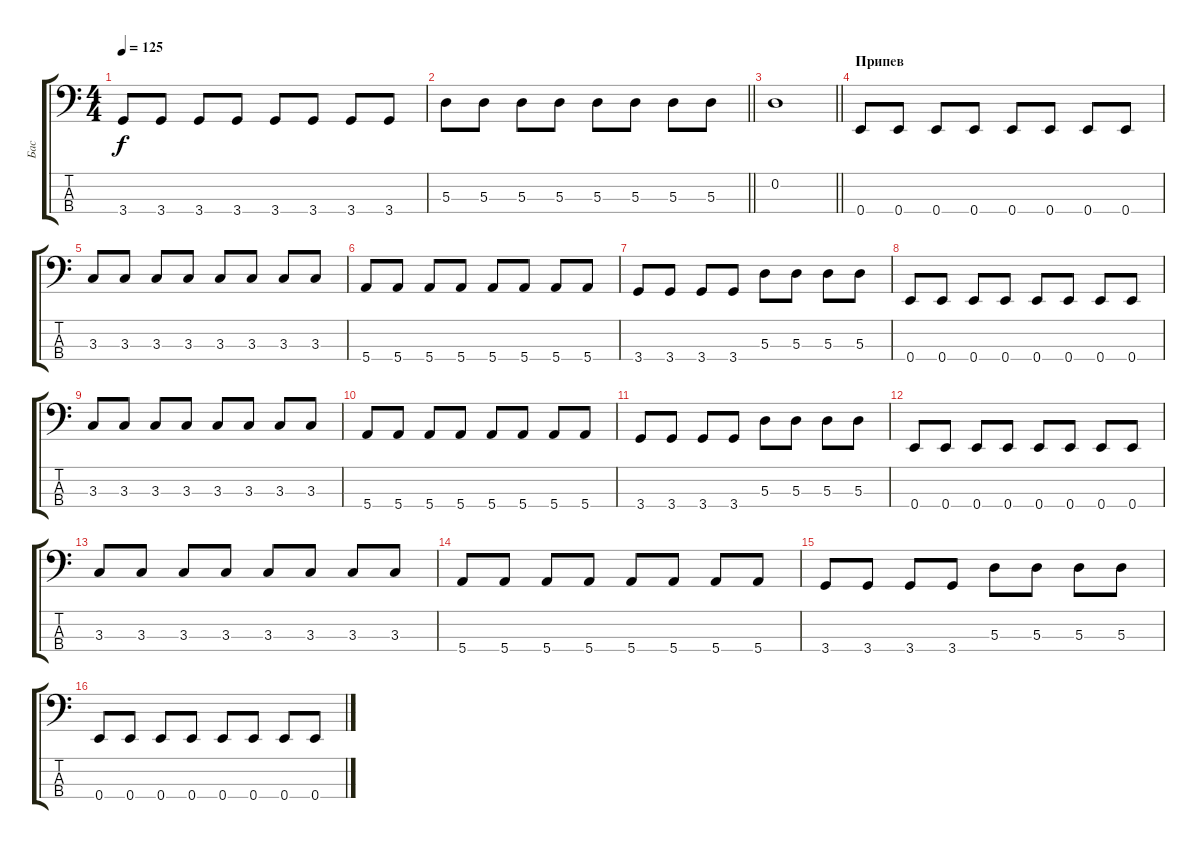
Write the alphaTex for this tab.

\track ("Бас" "Бас") {instrument electricbassfinger}
\staff {score tabs}
\tuning (G2 D2 A1 E1) {hide}
\ts (4 4)
\tempo 125
\clef f4
\ks c
3.4.8{dy f} 3.4.8 3.4.8 3.4.8 3.4.8 3.4.8 3.4.8 3.4.8 |
\barLineRight lightlight
5.3.8 5.3.8 5.3.8 5.3.8 5.3.8 5.3.8 5.3.8 5.3.8 |
\section ("" "")
\barLineRight lightlight
0.2.1 |
\section ("" "Припев")
0.4.8 0.4.8 0.4.8 0.4.8 0.4.8 0.4.8 0.4.8 0.4.8 |
3.3.8 3.3.8 3.3.8 3.3.8 3.3.8 3.3.8 3.3.8 3.3.8 |
5.4.8 5.4.8 5.4.8 5.4.8 5.4.8 5.4.8 5.4.8 5.4.8 |
3.4.8 3.4.8 3.4.8 3.4.8 5.3.8 5.3.8 5.3.8 5.3.8 |
0.4.8 0.4.8 0.4.8 0.4.8 0.4.8 0.4.8 0.4.8 0.4.8 |
3.3.8 3.3.8 3.3.8 3.3.8 3.3.8 3.3.8 3.3.8 3.3.8 |
5.4.8 5.4.8 5.4.8 5.4.8 5.4.8 5.4.8 5.4.8 5.4.8 |
3.4.8 3.4.8 3.4.8 3.4.8 5.3.8 5.3.8 5.3.8 5.3.8 |
0.4.8 0.4.8 0.4.8 0.4.8 0.4.8 0.4.8 0.4.8 0.4.8 |
3.3.8 3.3.8 3.3.8 3.3.8 3.3.8 3.3.8 3.3.8 3.3.8 |
5.4.8 5.4.8 5.4.8 5.4.8 5.4.8 5.4.8 5.4.8 5.4.8 |
3.4.8 3.4.8 3.4.8 3.4.8 5.3.8 5.3.8 5.3.8 5.3.8 |
0.4.8 0.4.8 0.4.8 0.4.8 0.4.8 0.4.8 0.4.8 0.4.8
